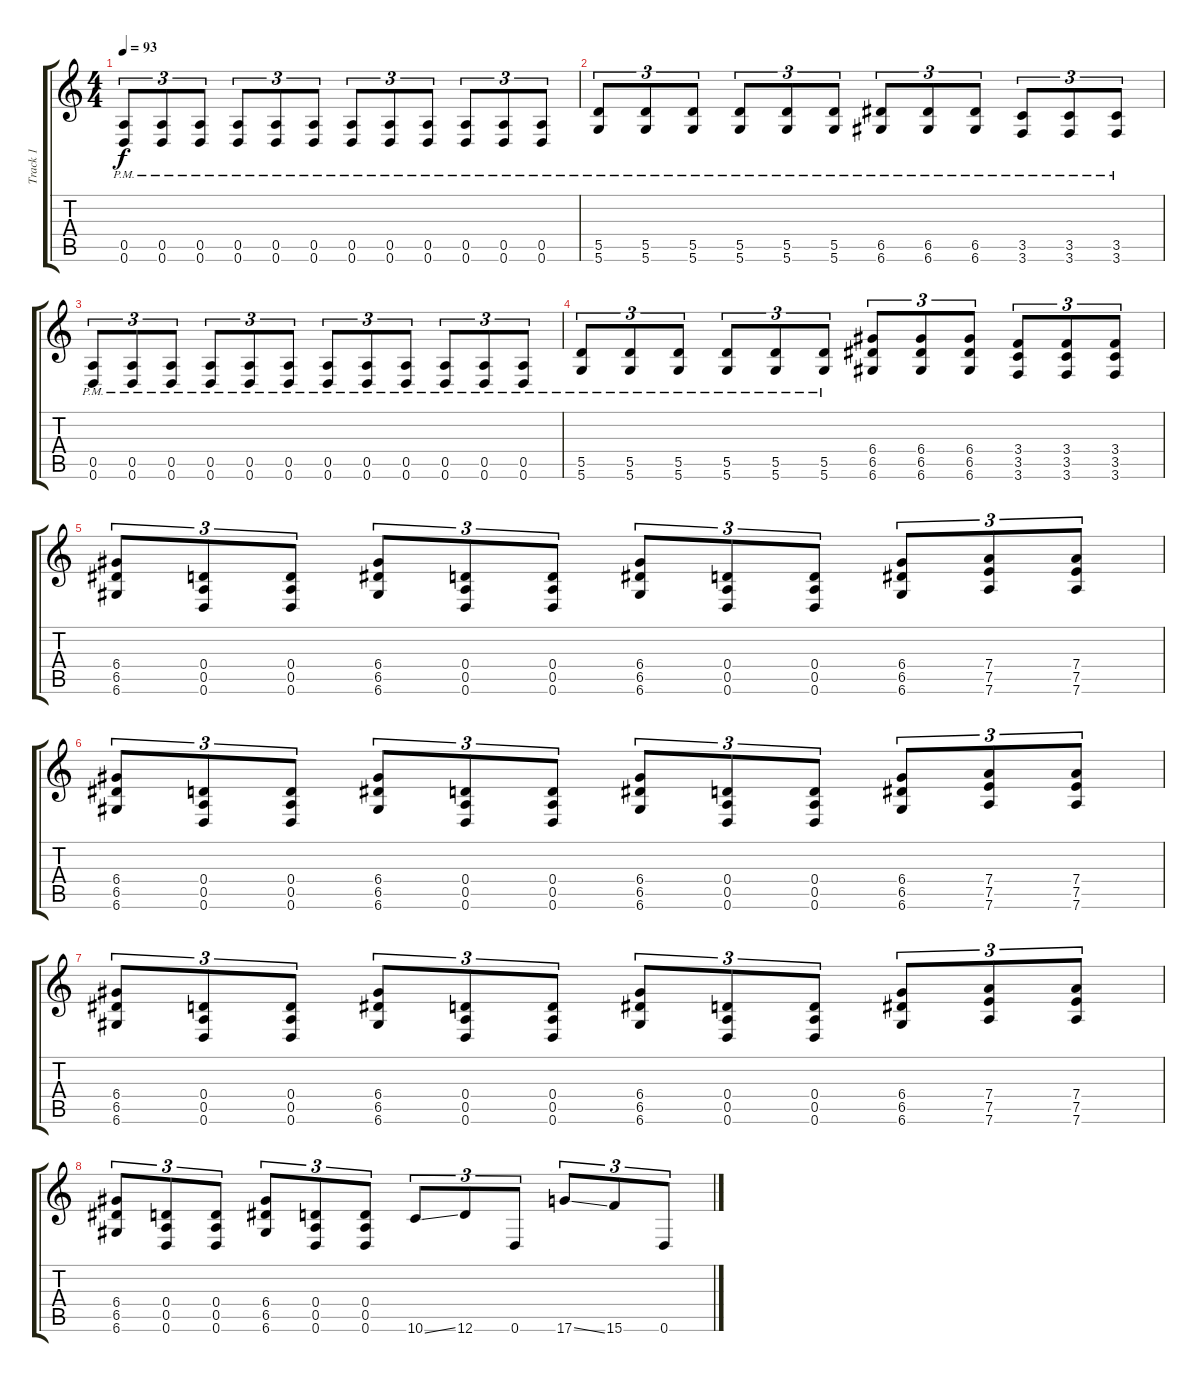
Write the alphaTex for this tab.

\track ("Track 1" "Track 1") {instrument overdrivenguitar}
\staff {score tabs}
\tuning (E4 B3 G3 D3 A2 D2) {hide}
\ts (4 4)
\tempo 93
\clef g2
\ks c
(0.5{pm} 0.6{pm}).8{tu (3 2) dy f} (0.5{pm} 0.6{pm}).8{tu (3 2)} (0.5{pm} 0.6{pm}).8{tu (3 2)} (0.5{pm} 0.6{pm}).8{tu (3 2)} (0.5{pm} 0.6{pm}).8{tu (3 2)} (0.5{pm} 0.6{pm}).8{tu (3 2)} (0.5{pm} 0.6{pm}).8{tu (3 2)} (0.5{pm} 0.6{pm}).8{tu (3 2)} (0.5{pm} 0.6{pm}).8{tu (3 2)} (0.5{pm} 0.6{pm}).8{tu (3 2)} (0.5{pm} 0.6{pm}).8{tu (3 2)} (0.5{pm} 0.6{pm}).8{tu (3 2)} |
(5.5{pm} 5.6{pm}).8{tu (3 2)} (5.5{pm} 5.6{pm}).8{tu (3 2)} (5.5{pm} 5.6{pm}).8{tu (3 2)} (5.5{pm} 5.6{pm}).8{tu (3 2)} (5.5{pm} 5.6{pm}).8{tu (3 2)} (5.5{pm} 5.6{pm}).8{tu (3 2)} (6.5{pm} 6.6{pm}).8{tu (3 2)} (6.5{pm} 6.6{pm}).8{tu (3 2)} (6.5{pm} 6.6{pm}).8{tu (3 2)} (3.5{pm} 3.6{pm}).8{tu (3 2)} (3.5{pm} 3.6{pm}).8{tu (3 2)} (3.5{pm} 3.6{pm}).8{tu (3 2)} |
(0.5{pm} 0.6{pm}).8{tu (3 2)} (0.5{pm} 0.6{pm}).8{tu (3 2)} (0.5{pm} 0.6{pm}).8{tu (3 2)} (0.5{pm} 0.6{pm}).8{tu (3 2)} (0.5{pm} 0.6{pm}).8{tu (3 2)} (0.5{pm} 0.6{pm}).8{tu (3 2)} (0.5{pm} 0.6{pm}).8{tu (3 2)} (0.5{pm} 0.6{pm}).8{tu (3 2)} (0.5{pm} 0.6{pm}).8{tu (3 2)} (0.5{pm} 0.6{pm}).8{tu (3 2)} (0.5{pm} 0.6{pm}).8{tu (3 2)} (0.5{pm} 0.6{pm}).8{tu (3 2)} |
(5.5{pm} 5.6{pm}).8{tu (3 2)} (5.5{pm} 5.6{pm}).8{tu (3 2)} (5.5{pm} 5.6{pm}).8{tu (3 2)} (5.5{pm} 5.6{pm}).8{tu (3 2)} (5.5{pm} 5.6{pm}).8{tu (3 2)} (5.5{pm} 5.6{pm}).8{tu (3 2)} (6.4 6.5 6.6).8{tu (3 2)} (6.4 6.5 6.6).8{tu (3 2)} (6.4 6.5 6.6).8{tu (3 2)} (3.4 3.5 3.6).8{tu (3 2)} (3.4 3.5 3.6).8{tu (3 2)} (3.4 3.5 3.6).8{tu (3 2)} |
(6.4 6.5 6.6).8{tu (3 2)} (0.4 0.5 0.6).8{tu (3 2)} (0.4 0.5 0.6).8{tu (3 2)} (6.4 6.5 6.6).8{tu (3 2)} (0.4 0.5 0.6).8{tu (3 2)} (0.4 0.5 0.6).8{tu (3 2)} (6.4 6.5 6.6).8{tu (3 2)} (0.4 0.5 0.6).8{tu (3 2)} (0.4 0.5 0.6).8{tu (3 2)} (6.4 6.5 6.6).8{tu (3 2)} (7.4 7.5 7.6).8{tu (3 2)} (7.4 7.5 7.6).8{tu (3 2)} |
(6.4 6.5 6.6).8{tu (3 2)} (0.4 0.5 0.6).8{tu (3 2)} (0.4 0.5 0.6).8{tu (3 2)} (6.4 6.5 6.6).8{tu (3 2)} (0.4 0.5 0.6).8{tu (3 2)} (0.4 0.5 0.6).8{tu (3 2)} (6.4 6.5 6.6).8{tu (3 2)} (0.4 0.5 0.6).8{tu (3 2)} (0.4 0.5 0.6).8{tu (3 2)} (6.4 6.5 6.6).8{tu (3 2)} (7.4 7.5 7.6).8{tu (3 2)} (7.4 7.5 7.6).8{tu (3 2)} |
(6.4 6.5 6.6).8{tu (3 2)} (0.4 0.5 0.6).8{tu (3 2)} (0.4 0.5 0.6).8{tu (3 2)} (6.4 6.5 6.6).8{tu (3 2)} (0.4 0.5 0.6).8{tu (3 2)} (0.4 0.5 0.6).8{tu (3 2)} (6.4 6.5 6.6).8{tu (3 2)} (0.4 0.5 0.6).8{tu (3 2)} (0.4 0.5 0.6).8{tu (3 2)} (6.4 6.5 6.6).8{tu (3 2)} (7.4 7.5 7.6).8{tu (3 2)} (7.4 7.5 7.6).8{tu (3 2)} |
(6.4 6.5 6.6).8{tu (3 2)} (0.4 0.5 0.6).8{tu (3 2)} (0.4 0.5 0.6).8{tu (3 2)} (6.4 6.5 6.6).8{tu (3 2)} (0.4 0.5 0.6).8{tu (3 2)} (0.4 0.5 0.6).8{tu (3 2)} 10.6{ss}.8{tu (3 2)} 12.6.8{tu (3 2)} 0.6.8{tu (3 2)} 17.6{ss}.8{tu (3 2)} 15.6.8{tu (3 2)} 0.6.8{tu (3 2)}
